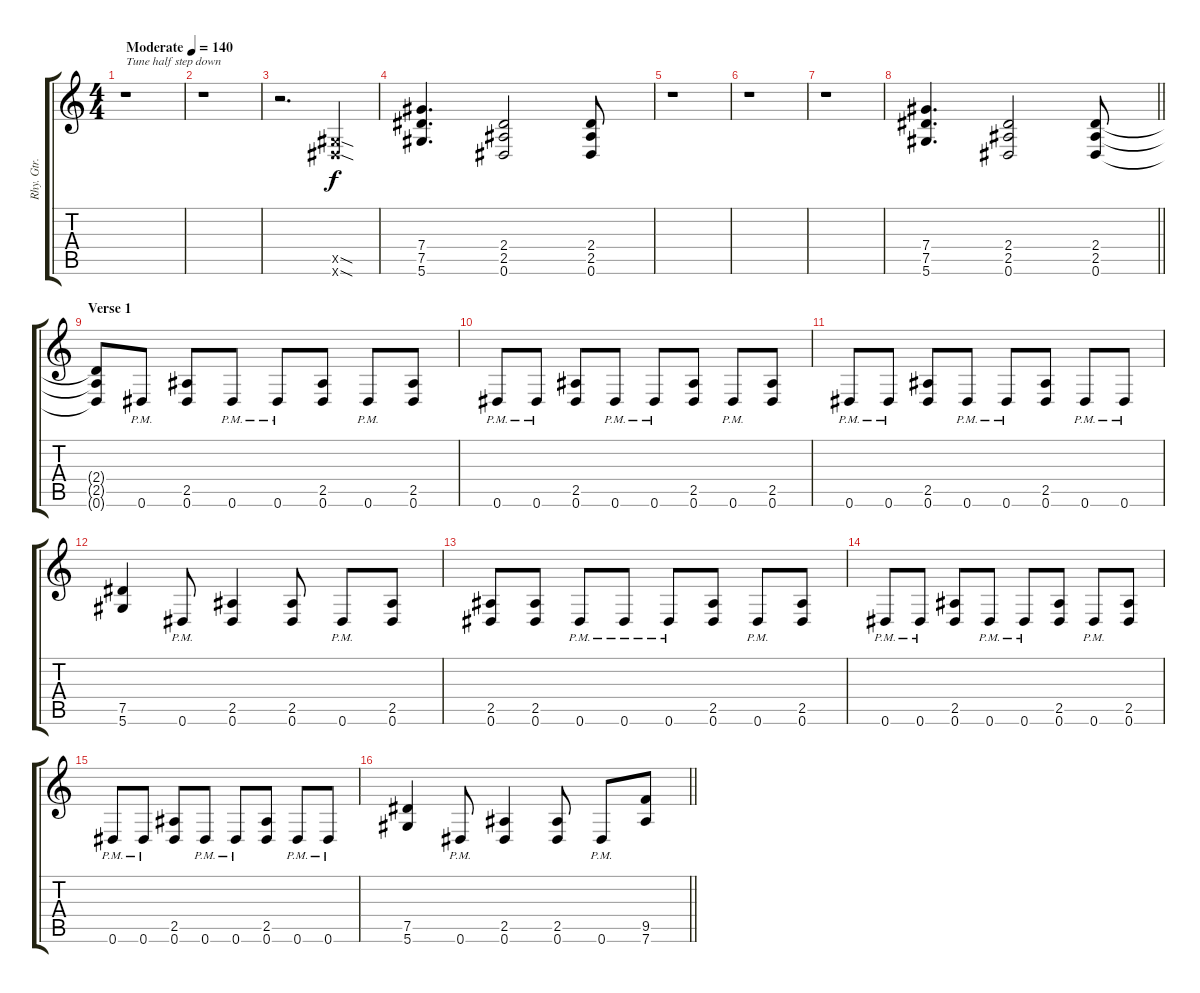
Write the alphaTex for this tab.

\track ("Rhy. Gtr. 1" "Rhy. Gtr. ") {instrument distortionguitar}
\staff {score tabs}
\tuning (Eb4 Bb3 Gb3 Db3 Ab2 Eb2) {hide}
\ts (4 4)
\tempo (140 "Moderate")
\clef g2
\ks c
r.1{txt "Tune half step down" dy f instrument distortionguitar} |
r.1 |
r.2{d} (0.5{sod x} 0.6{sod x}).4 |
(7.4 7.5 5.6).4{d} (2.4 2.5 0.6).2 (2.4 2.5 0.6).8 |
r.1 |
r.1 |
r.1 |
\barLineRight lightlight
(7.4 7.5 5.6).4{d} (2.4 2.5 0.6).2 (2.4 2.5 0.6).8 |
\section ("" "Verse 1")
(2.4{t} 2.5{t} 0.6{t}).8 0.6{pm}.8 (2.5 0.6).8 0.6{pm}.8 0.6{pm}.8 (2.5 0.6).8 0.6{pm}.8 (2.5 0.6).8 |
0.6{pm}.8 0.6{pm}.8 (2.5 0.6).8 0.6{pm}.8 0.6{pm}.8 (2.5 0.6).8 0.6{pm}.8 (2.5 0.6).8 |
0.6{pm}.8 0.6{pm}.8 (2.5 0.6).8 0.6{pm}.8 0.6{pm}.8 (2.5 0.6).8 0.6{pm}.8 0.6{pm}.8 |
(7.5 5.6).4 0.6{pm}.8 (2.5 0.6).4 (2.5 0.6).8 0.6{pm}.8 (2.5 0.6).8 |
(2.5 0.6).8 (2.5 0.6).8 0.6{pm}.8 0.6{pm}.8 0.6{pm}.8 (2.5 0.6).8 0.6{pm}.8 (2.5 0.6).8 |
0.6{pm}.8 0.6{pm}.8 (2.5 0.6).8 0.6{pm}.8 0.6{pm}.8 (2.5 0.6).8 0.6{pm}.8 (2.5 0.6).8 |
0.6{pm}.8 0.6{pm}.8 (2.5 0.6).8 0.6{pm}.8 0.6{pm}.8 (2.5 0.6).8 0.6{pm}.8 0.6{pm}.8 |
\barLineRight lightlight
(7.5 5.6).4 0.6{pm}.8 (2.5 0.6).4 (2.5 0.6).8 0.6{pm}.8 (9.5 7.6).8
